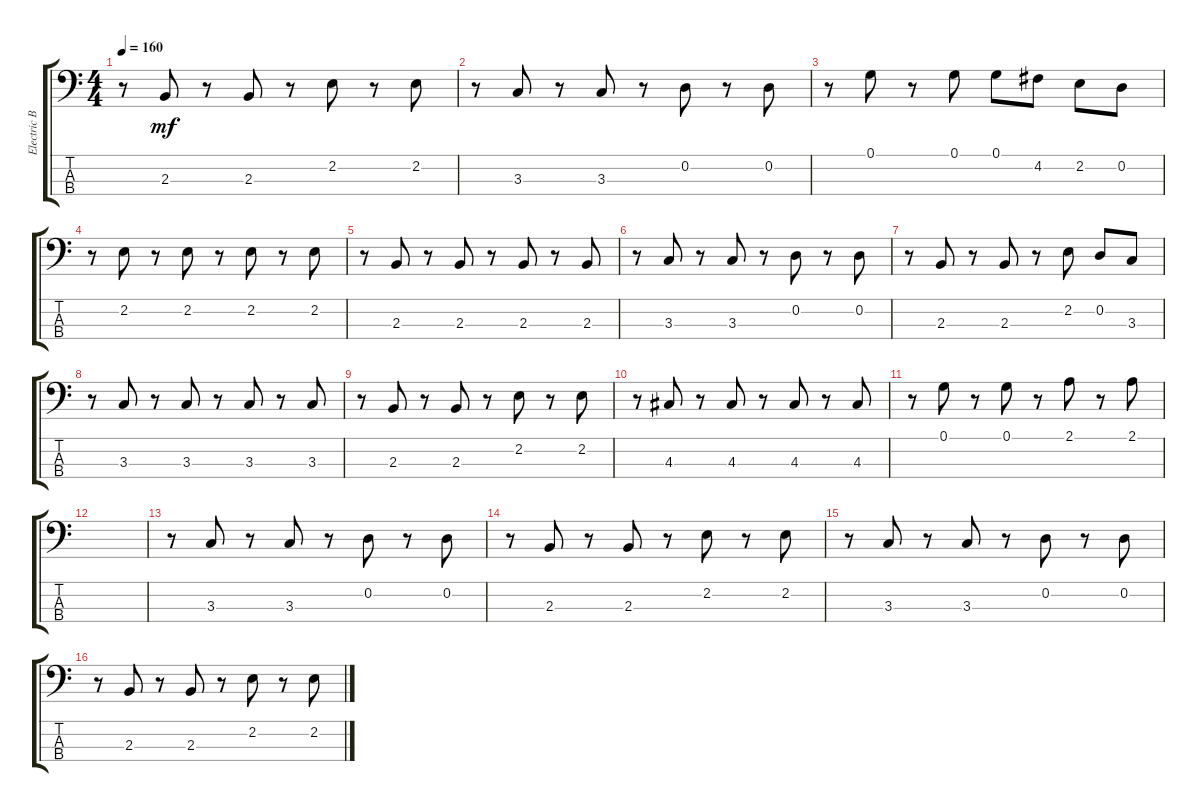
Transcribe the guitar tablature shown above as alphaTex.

\track ("Electric Bass" "Electric B") {instrument electricbassfinger}
\staff {score tabs}
\tuning (G2 D2 A1 E1) {hide}
\ts (4 4)
\tempo 160
\clef f4
\ks c
r.8{dy mf} 2.3.8 r.8 2.3.8 r.8 2.2.8 r.8 2.2.8 |
r.8 3.3.8 r.8 3.3.8 r.8 0.2.8 r.8 0.2.8 |
r.8 0.1.8 r.8 0.1.8 0.1.8 4.2.8 2.2.8 0.2.8 |
r.8 2.2.8 r.8 2.2.8 r.8 2.2.8 r.8 2.2.8 |
r.8 2.3.8 r.8 2.3.8 r.8 2.3.8 r.8 2.3.8 |
r.8 3.3.8 r.8 3.3.8 r.8 0.2.8 r.8 0.2.8 |
r.8 2.3.8 r.8 2.3.8 r.8 2.2.8 0.2.8 3.3.8 |
r.8 3.3.8 r.8 3.3.8 r.8 3.3.8 r.8 3.3.8 |
r.8 2.3.8 r.8 2.3.8 r.8 2.2.8 r.8 2.2.8 |
r.8 4.3.8 r.8 4.3.8 r.8 4.3.8 r.8 4.3.8 |
r.8 0.1.8 r.8 0.1.8 r.8 2.1.8 r.8 2.1.8 |
|
r.8 3.3.8 r.8 3.3.8 r.8 0.2.8 r.8 0.2.8 |
r.8 2.3.8 r.8 2.3.8 r.8 2.2.8 r.8 2.2.8 |
r.8 3.3.8 r.8 3.3.8 r.8 0.2.8 r.8 0.2.8 |
r.8 2.3.8 r.8 2.3.8 r.8 2.2.8 r.8 2.2.8
